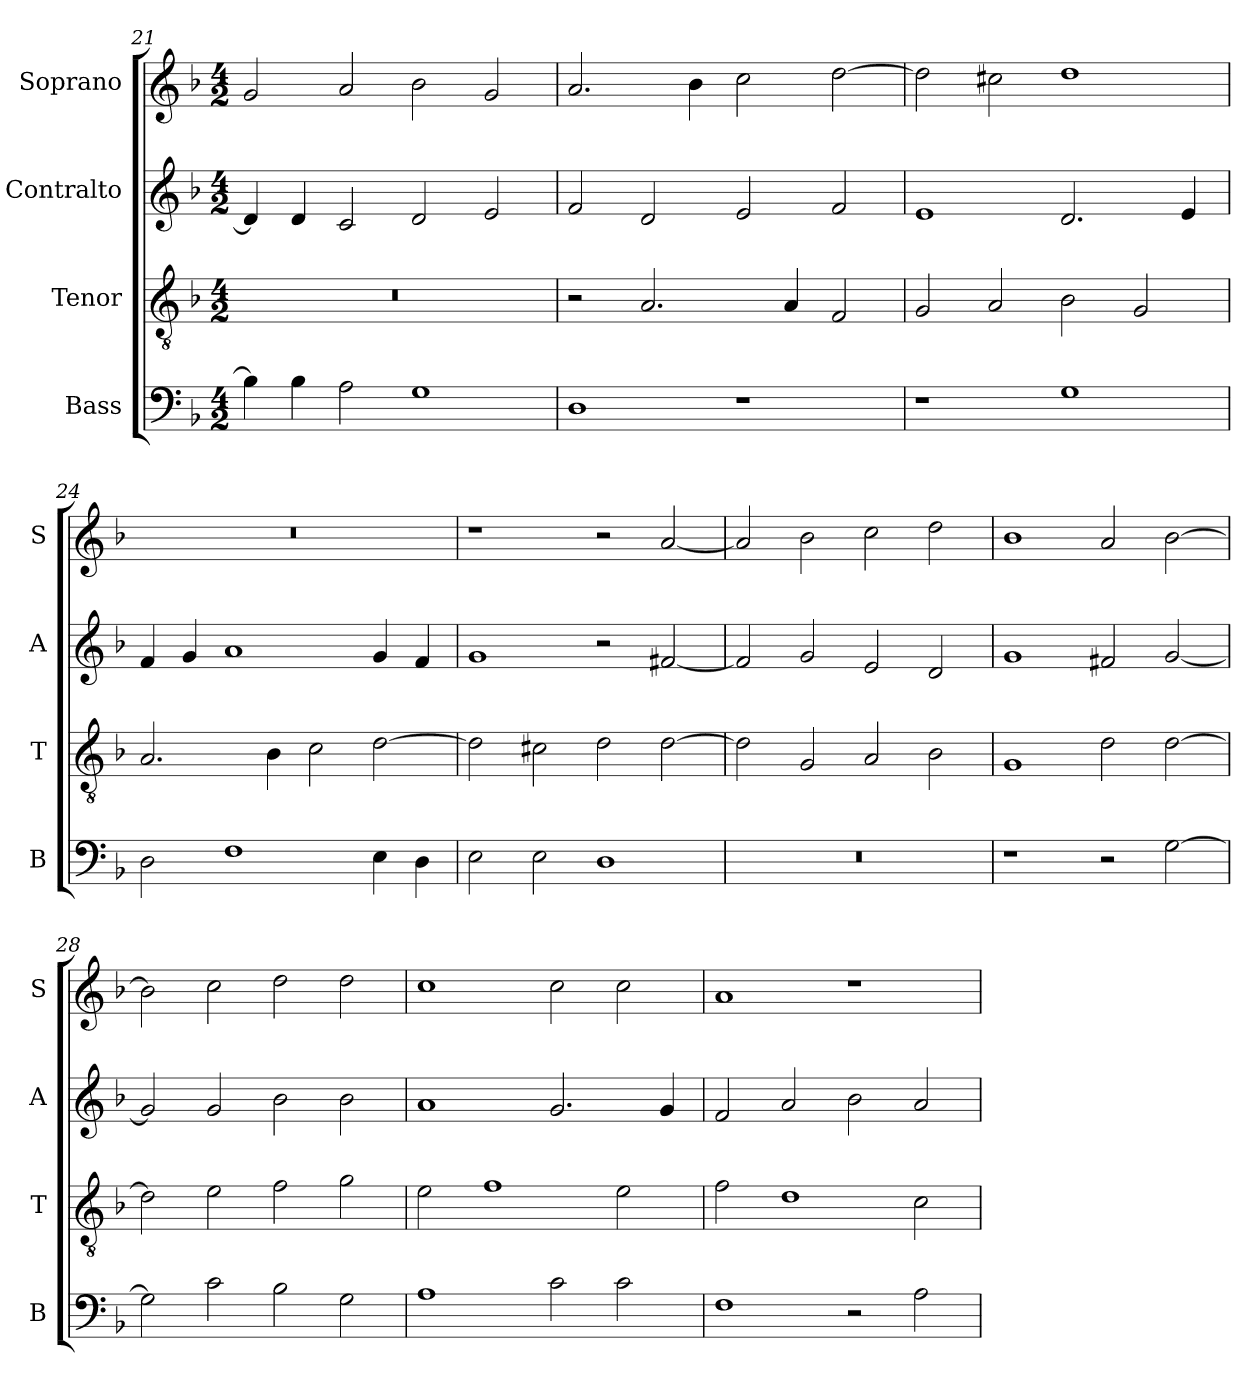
**kern	**kern	**kern	**kern
*part4	*part3	*part2	*part1
*staff4	*staff3	*staff2	*staff1
*I"Bass	*I"Tenor	*I"Contralto	*I"Soprano
*I'B	*I'T	*I'A	*I'S
*clefF4	*clefGv2	*clefG2	*clefG2
*k[b-]	*k[b-]	*k[b-]	*k[b-]
*G:dor	*G:dor	*G:dor	*G:dor
*M4/2	*M4/2	*M4/2	*M4/2
=21	=21	=21	=21
4B-]	0r	4d]	2g
4B-	.	4d	.
2A	.	2c	2a
1G	.	2d	2b-
.	.	2e	2g
=22	=22	=22	=22
1D	2r	2f	2.a
.	2.A	2d	.
.	.	.	4b-
1r	.	2e	2cc
.	4A	.	.
.	2F	2f	[2dd
=23	=23	=23	=23
1r	2G	1e	2dd]
.	2A	.	2cc#X
1G	2B-	2.d	1dd
.	2G	.	.
.	.	4e	.
=24	=24	=24	=24
2D	2.A	4f	0r
.	.	4g	.
1F	.	1a	.
.	4B-	.	.
.	2c	.	.
4E	[2d	4g	.
4D	.	4f	.
=25	=25	=25	=25
2E	2d]	1g	1r
2E	2c#X	.	.
1D	2d	2r	2r
.	[2d	[2f#X	[2a
=26	=26	=26	=26
0r	2d]	2f#]	2a]
.	2G	2g	2b-
.	2A	2e	2cc
.	2B-	2d	2dd
=27	=27	=27	=27
1r	1G	1g	1b-
2r	2d	2f#X	2a
[2G	[2d	[2g	[2b-
=28	=28	=28	=28
2G]	2d]	2g]	2b-]
2c	2e	2g	2cc
2B-	2f	2b-	2dd
2G	2g	2b-	2dd
=29	=29	=29	=29
1A	2e	1a	1cc
.	1f	.	.
2c	.	2.g	2cc
2c	2e	.	2cc
.	.	4g	.
=30	=30	=30	=30
1F	2f	2f	1a
.	1d	2a	.
2r	.	2b-	1r
2A	2c	2a	.
=	=	=	=
*-	*-	*-	*-
